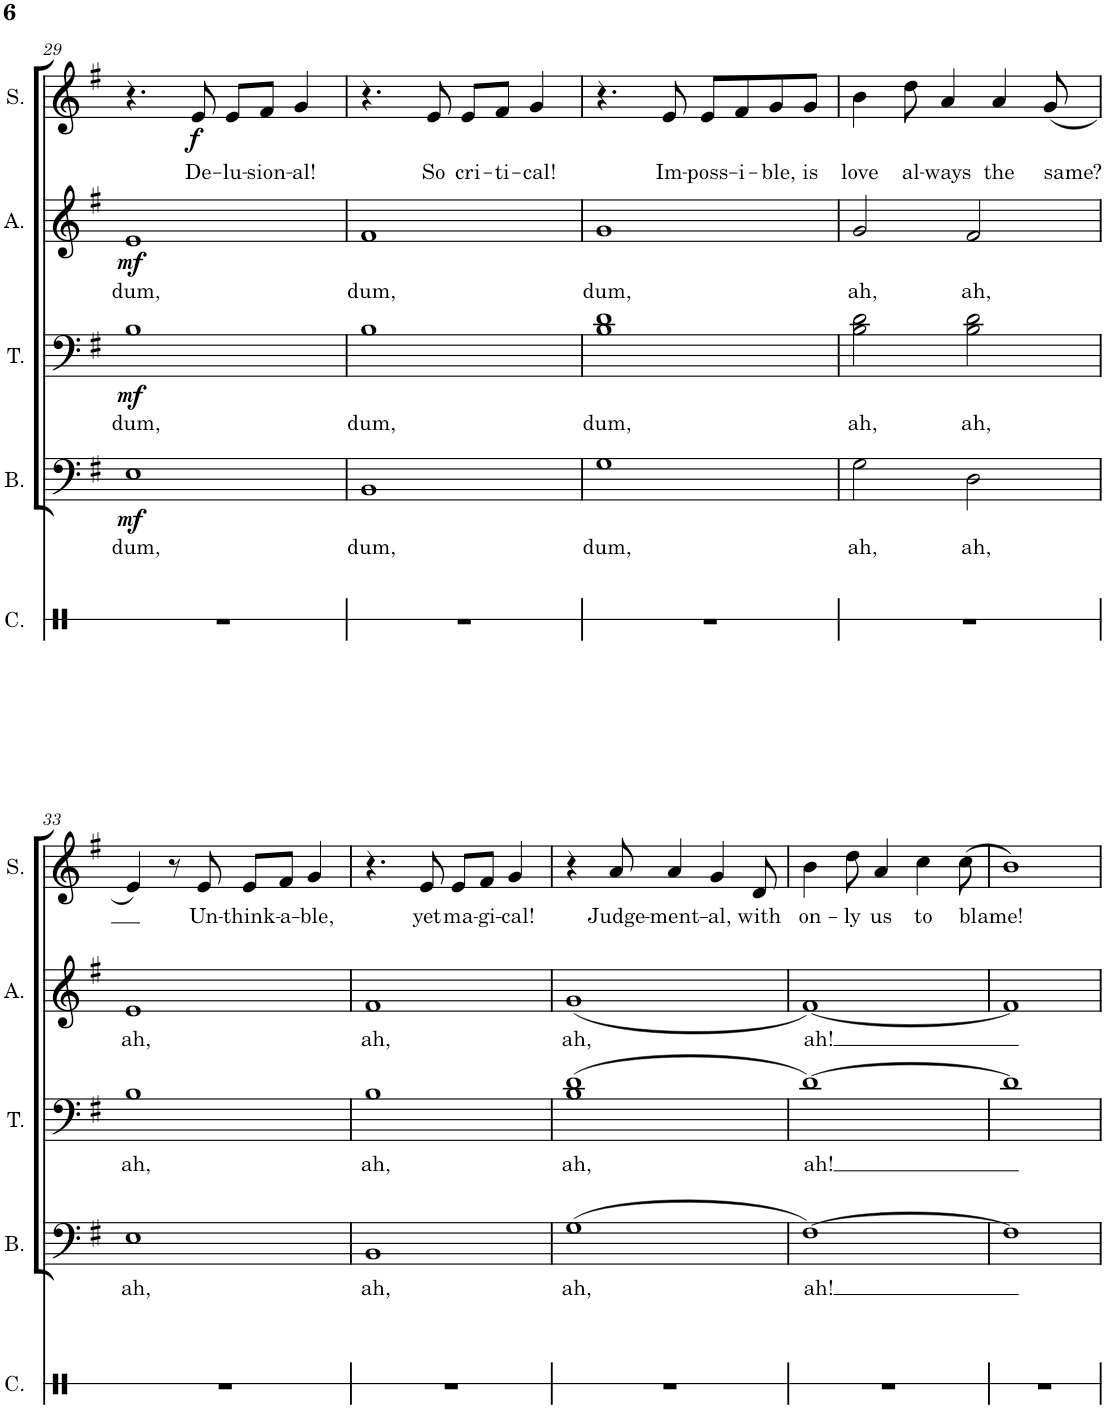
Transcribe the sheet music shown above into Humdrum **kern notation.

**kern	**kern	**text	**dynam	**kern	**text	**dynam	**kern	**text	**dynam	**kern	**text	**dynam
*part5	*part4	*part4	*part4	*part3	*part3	*part3	*part2	*part2	*part2	*part1	*part1	*part1
*staff5	*staff4	*staff4	*staff4	*staff3	*staff3	*staff3	*staff2	*staff2	*staff2	*staff1	*staff1	*staff1
*I"Claps	*I"Bass	*	*	*I"Tenor	*	*	*I"Alto	*	*	*I"Soprano	*	*
*I'C.	*I'B.	*	*	*I'T.	*	*	*I'A.	*	*	*I'S.	*	*
!!LO:PB:g=z
*clefX	*clefF4	*	*	*clefF4	*	*	*clefG2	*	*	*clefG2	*	*
*k[]	*k[f#]	*	*	*k[f#]	*	*	*k[f#]	*	*	*k[f#]	*	*
*M4/4	*M4/4	*	*	*M4/4	*	*	*M4/4	*	*	*M4/4	*	*
=29	=29	=29	=29	=29	=29	=29	=29	=29	=29	=29	=29	=29
!	!	!LO:LY:b	!LO:DY:b	!	!LO:LY:b	!LO:DY:b	!	!LO:LY:b	!LO:DY:b	!	!	!
1r	1E	dum,	mf	1B	dum,	mf	1e	dum,	mf	4.r	.	.
!	!	!	!	!	!	!	!	!	!	!	!LO:LY:b	!LO:DY:b
.	.	.	.	.	.	.	.	.	.	8e/	De-	f
!	!	!	!	!	!	!	!	!	!	!	!LO:LY:b	!
.	.	.	.	.	.	.	.	.	.	8e/L	-lu-	.
!	!	!	!	!	!	!	!	!	!	!	!LO:LY:b	!
.	.	.	.	.	.	.	.	.	.	8f#/J	-sion-	.
!	!	!	!	!	!	!	!	!	!	!	!LO:LY:b	!
.	.	.	.	.	.	.	.	.	.	4g/	-al!	.
=30	=30	=30	=30	=30	=30	=30	=30	=30	=30	=30	=30	=30
!	!	!LO:LY:b	!	!	!LO:LY:b	!	!	!LO:LY:b	!	!	!	!
1r	1BB	dum,	.	1B	dum,	.	1f#	dum,	.	4.r	.	.
!	!	!	!	!	!	!	!	!	!	!	!LO:LY:b	!
.	.	.	.	.	.	.	.	.	.	8e/	So	.
!	!	!	!	!	!	!	!	!	!	!	!LO:LY:b	!
.	.	.	.	.	.	.	.	.	.	8e/L	cri-	.
!	!	!	!	!	!	!	!	!	!	!	!LO:LY:b	!
.	.	.	.	.	.	.	.	.	.	8f#/J	-ti-	.
!	!	!	!	!	!	!	!	!	!	!	!LO:LY:b	!
.	.	.	.	.	.	.	.	.	.	4g/	-cal!	.
=31	=31	=31	=31	=31	=31	=31	=31	=31	=31	=31	=31	=31
!	!	!LO:LY:b	!	!	!LO:LY:b	!	!	!LO:LY:b	!	!	!	!
1r	1G	dum,	.	1B 1d	dum,	.	1g	dum,	.	4.r	.	.
!	!	!	!	!	!	!	!	!	!	!	!LO:LY:b	!
.	.	.	.	.	.	.	.	.	.	8e/	Im-	.
!	!	!	!	!	!	!	!	!	!	!	!LO:LY:b	!
.	.	.	.	.	.	.	.	.	.	8e/L	-poss-	.
!	!	!	!	!	!	!	!	!	!	!	!LO:LY:b	!
.	.	.	.	.	.	.	.	.	.	8f#/	-i-	.
!	!	!	!	!	!	!	!	!	!	!	!LO:LY:b	!
.	.	.	.	.	.	.	.	.	.	8g/	-ble,	.
!	!	!	!	!	!	!	!	!	!	!	!LO:LY:b	!
.	.	.	.	.	.	.	.	.	.	8g/J	is	.
=32	=32	=32	=32	=32	=32	=32	=32	=32	=32	=32	=32	=32
!	!	!LO:LY:b	!	!	!LO:LY:b	!	!	!LO:LY:b	!	!	!LO:LY:b	!
1r	2G\	ah,	.	2B\ 2d\	ah,	.	2g/	ah,	.	4b\	love	.
!	!	!	!	!	!	!	!	!	!	!	!LO:LY:b	!
.	.	.	.	.	.	.	.	.	.	8dd\	al-	.
!	!	!	!	!	!	!	!	!	!	!	!LO:LY:b	!
.	.	.	.	.	.	.	.	.	.	4a/	-ways	.
!	!	!LO:LY:b	!	!	!LO:LY:b	!	!	!LO:LY:b	!	!	!	!
.	2D\	ah,	.	2B\ 2d\	ah,	.	2f#/	ah,	.	.	.	.
!	!	!	!	!	!	!	!	!	!	!	!LO:LY:b	!
.	.	.	.	.	.	.	.	.	.	4a/	the	.
!	!	!	!	!	!	!	!	!	!	!	!LO:LY:b	!
.	.	.	.	.	.	.	.	.	.	(8g/	same?	.
!!LO:LB:g=z
=33	=33	=33	=33	=33	=33	=33	=33	=33	=33	=33	=33	=33
!	!	!LO:LY:b	!	!	!LO:LY:b	!	!	!LO:LY:b	!	!	!	!
1r	1E	ah,	.	1B	ah,	.	1e	ah,	.	4e/)	.	.
.	.	.	.	.	.	.	.	.	.	8r	.	.
!	!	!	!	!	!	!	!	!	!	!	!LO:LY:b	!
.	.	.	.	.	.	.	.	.	.	8e/	Un-	.
!	!	!	!	!	!	!	!	!	!	!	!LO:LY:b	!
.	.	.	.	.	.	.	.	.	.	8e/L	-think-	.
!	!	!	!	!	!	!	!	!	!	!	!LO:LY:b	!
.	.	.	.	.	.	.	.	.	.	8f#/J	-a-	.
!	!	!	!	!	!	!	!	!	!	!	!LO:LY:b	!
.	.	.	.	.	.	.	.	.	.	4g/	-ble,	.
=34	=34	=34	=34	=34	=34	=34	=34	=34	=34	=34	=34	=34
!	!	!LO:LY:b	!	!	!LO:LY:b	!	!	!LO:LY:b	!	!	!	!
1r	1BB	ah,	.	1B	ah,	.	1f#	ah,	.	4.r	.	.
!	!	!	!	!	!	!	!	!	!	!	!LO:LY:b	!
.	.	.	.	.	.	.	.	.	.	8e/	yet	.
!	!	!	!	!	!	!	!	!	!	!	!LO:LY:b	!
.	.	.	.	.	.	.	.	.	.	8e/L	ma-	.
!	!	!	!	!	!	!	!	!	!	!	!LO:LY:b	!
.	.	.	.	.	.	.	.	.	.	8f#/J	-gi-	.
!	!	!	!	!	!	!	!	!	!	!	!LO:LY:b	!
.	.	.	.	.	.	.	.	.	.	4g/	-cal!	.
=35	=35	=35	=35	=35	=35	=35	=35	=35	=35	=35	=35	=35
!	!	!LO:LY:b	!	!	!LO:LY:b	!	!	!LO:LY:b	!	!	!	!
1r	(1G	ah,	.	(1B 1d	ah,	.	(1g	ah,	.	4r	.	.
!	!	!	!	!	!	!	!	!	!	!	!LO:LY:b	!
.	.	.	.	.	.	.	.	.	.	8a/	Judge-	.
!	!	!	!	!	!	!	!	!	!	!	!LO:LY:b	!
.	.	.	.	.	.	.	.	.	.	4a/	-ment-	.
!	!	!	!	!	!	!	!	!	!	!	!LO:LY:b	!
.	.	.	.	.	.	.	.	.	.	4g/	-al,	.
!	!	!	!	!	!	!	!	!	!	!	!LO:LY:b	!
.	.	.	.	.	.	.	.	.	.	8d/	with	.
=36	=36	=36	=36	=36	=36	=36	=36	=36	=36	=36	=36	=36
!	!	!LO:LY:b	!	!	!LO:LY:b	!	!	!LO:LY:b	!	!	!LO:LY:b	!
1r	[1F#)	ah!	.	[1d)	ah!	.	[1f#)	ah!	.	4b\	on-	.
!	!	!	!	!	!	!	!	!	!	!	!LO:LY:b	!
.	.	.	.	.	.	.	.	.	.	8dd\	-ly	.
!	!	!	!	!	!	!	!	!	!	!	!LO:LY:b	!
.	.	.	.	.	.	.	.	.	.	4a/	us	.
!	!	!	!	!	!	!	!	!	!	!	!LO:LY:b	!
.	.	.	.	.	.	.	.	.	.	4cc\	to	.
!	!	!	!	!	!	!	!	!	!	!	!LO:LY:b	!
.	.	.	.	.	.	.	.	.	.	(8cc\	blame!	.
=37	=37	=37	=37	=37	=37	=37	=37	=37	=37	=37	=37	=37
1r	1F#]	.	.	1d]	.	.	1f#]	.	.	1b)	.	.
=	=	=	=	=	=	=	=	=	=	=	=	=
*-	*-	*-	*-	*-	*-	*-	*-	*-	*-	*-	*-	*-
